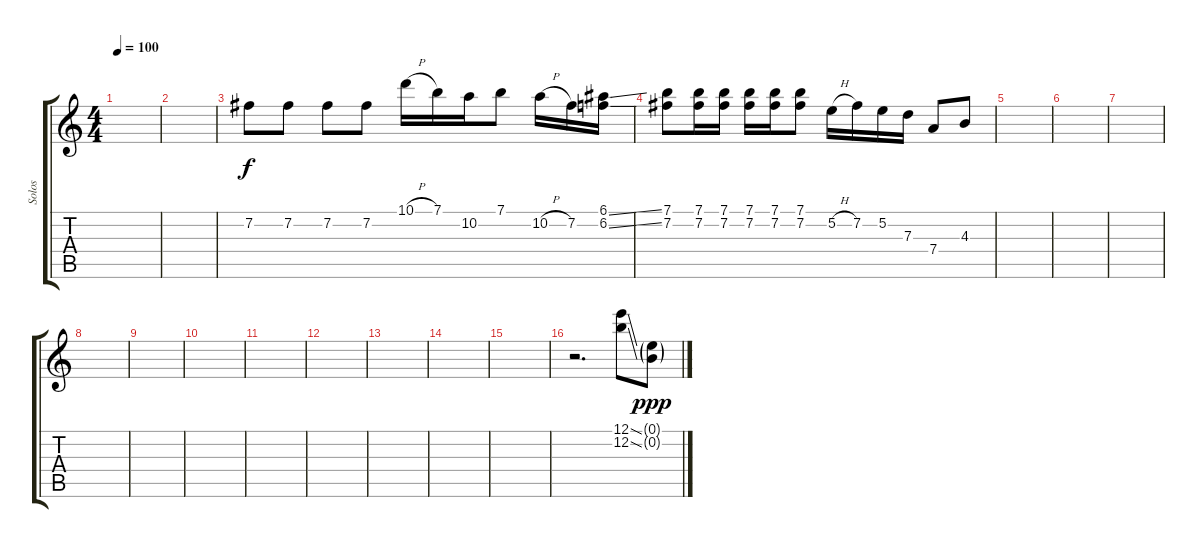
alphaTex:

\track ("Solos" "Solos") {instrument distortionguitar}
\staff {score tabs}
\tuning (E4 B3 G3 D3 A2 E2) {hide}
\ts (4 4)
\tempo 100
\clef g2
\ks c
|
|
7.2.8 7.2.8 7.2.8 7.2.8 10.1{h}.16 7.1.16 10.2.16 7.1.8 10.2{h}.16 7.2.16 (6.1{ss} 6.2{ss}).16 |
(7.1 7.2).8 (7.1 7.2).16 (7.1 7.2).16 (7.1 7.2).16 (7.1 7.2).16 (7.1 7.2).8 5.2{h}.16 7.2.16 5.2.16 7.3.16 7.4.8 4.3.8 |
|
|
|
|
|
|
|
|
|
|
|
r.2{d} (12.1{ss} 12.2{ss}).8 (0.1{g} 0.2{g}).8{dy ppp}
